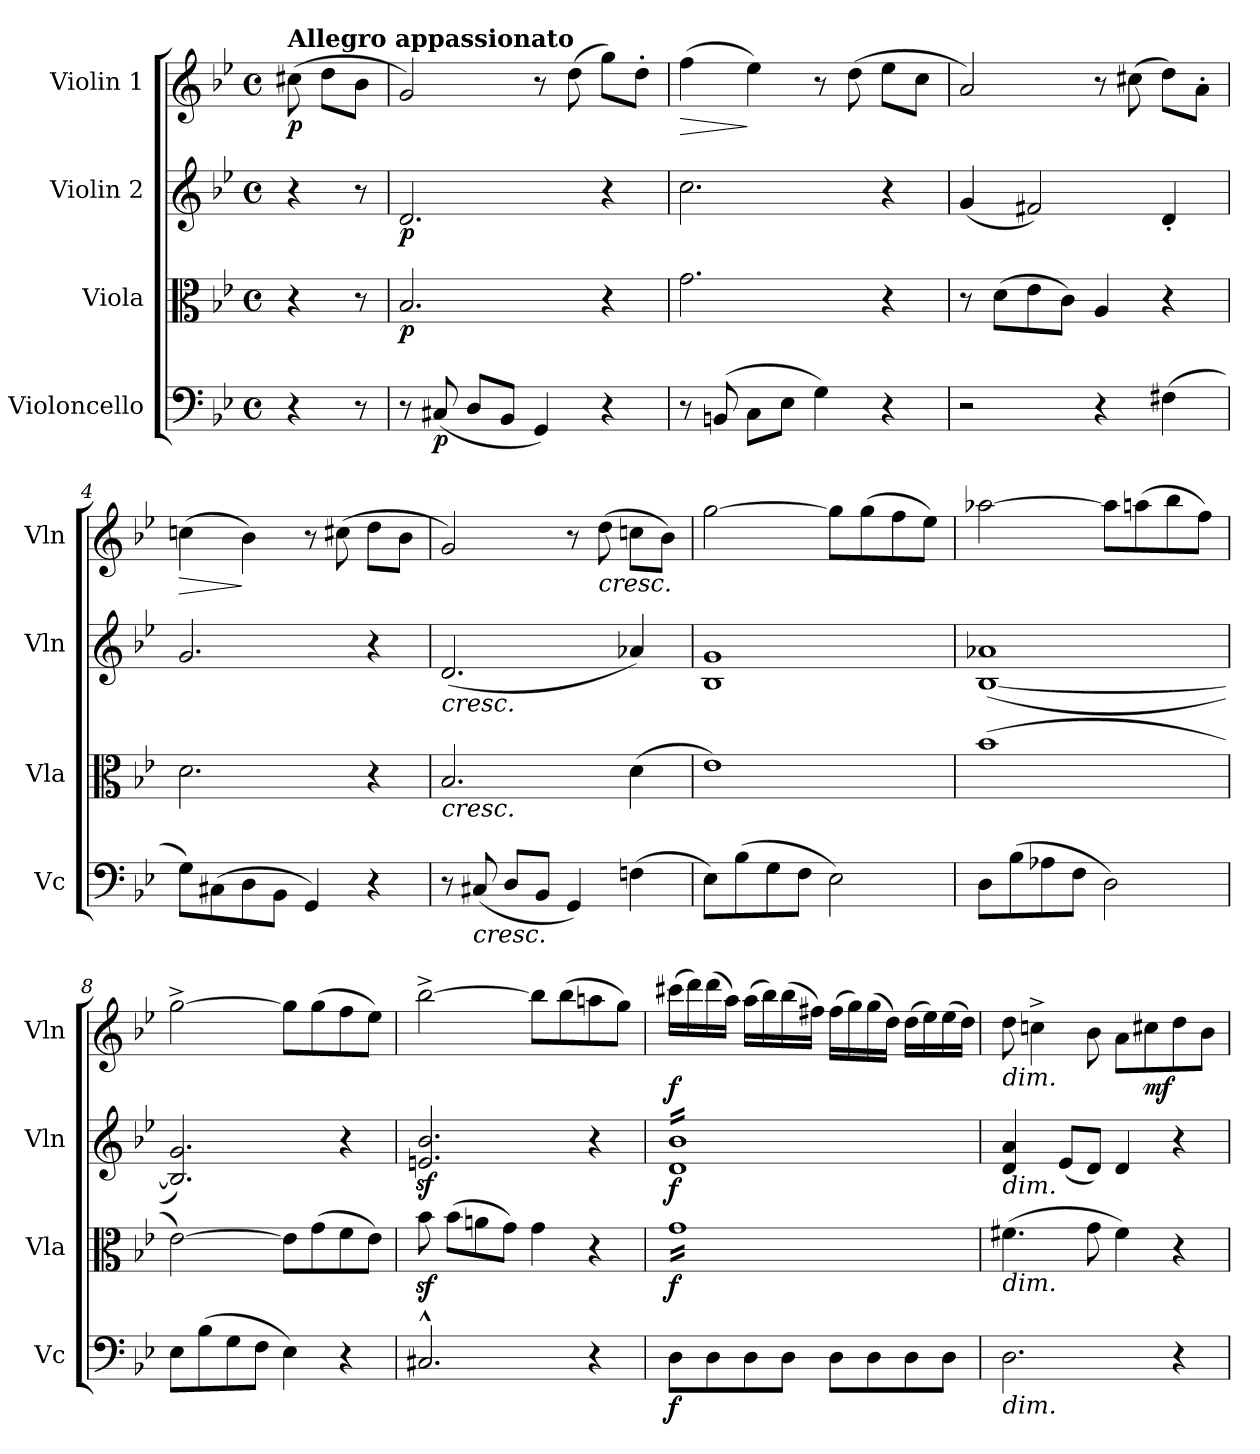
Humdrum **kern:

**kern	**dynam	**kern	**dynam	**kern	**dynam	**kern	**dynam
*part4	*part4	*part3	*part3	*part2	*part2	*part1	*part1
*staff4	*staff4	*staff3	*staff3	*staff2	*staff2	*staff1	*staff1
*I"Violoncello	*	*I"Viola	*	*I"Violin 2	*	*I"Violin 1	*
*I'Vc	*	*I'Vla	*	*I'Vln	*	*I'Vln	*
*clefF4	*	*clefC3	*	*clefG2	*	*clefG2	*
*k[b-e-]	*	*k[b-e-]	*	*k[b-e-]	*	*k[b-e-]	*
*M4/4	*	*M4/4	*	*M4/4	*	*M4/4	*
*met(c)	*	*met(c)	*	*met(c)	*	*met(c)	*
=	=	=	=	=	=	=	=
!	!	!	!	!	!	!LO:TX:a:B:t=Allegro appassionato	!
!	!	!	!	!	!	!	!LO:DY:b
4r	.	4r	.	4r	.	(>8cc#X\	p
.	.	.	.	.	.	8dd\L	.
8r	.	8r	.	8r	.	8b-\J	.
=1	=1	=1	=1	=1	=1	=1	=1
!	!	!	!LO:DY:b	!	!LO:DY:b	!	!
8r	.	2.B-/	p	2.d/	p	2g/)	.
!	!LO:DY:b	!	!	!	!	!	!
(<8C#X/	p	.	.	.	.	.	.
8D/L	.	.	.	.	.	.	.
8BB-/J	.	.	.	.	.	.	.
4GG/)	.	.	.	.	.	8r	.
.	.	.	.	.	.	(>8dd\	.
4r	.	4r	.	4r	.	8gg\L)	.
.	.	.	.	.	.	8dd'\J	.
=2	=2	=2	=2	=2	=2	=2	=2
!	!	!	!	!	!	!	!LO:HP:b
8r	.	2.g\	.	2.cc\	.	(>4ff\	>
(>8BBn/	.	.	.	.	.	.	.
8C\L	.	.	.	.	.	4ee-\)	]
8E-\J	.	.	.	.	.	.	.
4G\)	.	.	.	.	.	8r	.
.	.	.	.	.	.	(>8dd\	.
4r	.	4r	.	4r	.	8ee-\L	.
.	.	.	.	.	.	8cc\J	.
=3	=3	=3	=3	=3	=3	=3	=3
2r	.	8r	.	(<4g/	.	2a/)	.
.	.	(>8d\L	.	.	.	.	.
.	.	8e-\	.	2f#X/)	.	.	.
.	.	8c\J)	.	.	.	.	.
4r	.	4A/	.	.	.	8r	.
.	.	.	.	.	.	(>8cc#X\	.
(>4F#X\	.	4r	.	4d'/	.	8dd\L)	.
.	.	.	.	.	.	8a'\J	.
=4	=4	=4	=4	=4	=4	=4	=4
!	!	!	!	!	!	!	!LO:HP:b
8G\L)	.	2.d\	.	2.g/	.	(>4ccn\	>
(>8C#X\	.	.	.	.	.	.	.
8D\	.	.	.	.	.	4b-\)	]
8BB-\J	.	.	.	.	.	.	.
4GG/)	.	.	.	.	.	8r	.
.	.	.	.	.	.	(>8cc#X\	.
4r	.	4r	.	4r	.	8dd\L	.
.	.	.	.	.	.	8b-\J	.
=5	=5	=5	=5	=5	=5	=5	=5
!	!	!	!	!LO:TX:b:i:t=cresc.	!	!	!
!	!	!LO:TX:b:i:t=cresc.	!	!	!	!	!
8r	.	2.B-/	.	(<2.d/	.	2g/)	.
!LO:TX:b:i:t=cresc.	!	!	!	!	!	!	!
(<8C#X/	.	.	.	.	.	.	.
8D/L	.	.	.	.	.	.	.
8BB-/J	.	.	.	.	.	.	.
4GG/)	.	.	.	.	.	8r	.
!	!	!	!	!	!	!LO:TX:b:i:t=cresc.	!
.	.	.	.	.	.	(>8dd\	.
(>4Fn\	.	(>4d\	.	4a-X/)	.	8ccn\L	.
.	.	.	.	.	.	8b-\J)	.
=6	=6	=6	=6	=6	=6	=6	=6
8E-\L)	.	1e-)	.	1B- 1g	.	[2gg\	.
(>8B-\	.	.	.	.	.	.	.
8G\	.	.	.	.	.	.	.
8F\J	.	.	.	.	.	.	.
2E-\)	.	.	.	.	.	8gg\L]	.
.	.	.	.	.	.	(>8gg\	.
.	.	.	.	.	.	8ff\	.
.	.	.	.	.	.	8ee-\J)	.
=7	=7	=7	=7	=7	=7	=7	=7
8D\L	.	(>1b-	.	(>[1B- 1a-X	.	[2aa-X\	.
(>8B-\	.	.	.	.	.	.	.
8A-X\	.	.	.	.	.	.	.
8F\J	.	.	.	.	.	.	.
2D\)	.	.	.	.	.	8aa-\L]	.
.	.	.	.	.	.	(>8aan\	.
.	.	.	.	.	.	8bb-\	.
.	.	.	.	.	.	8ff\J)	.
!!LO:LB:g=z
=8	=8	=8	=8	=8	=8	=8	=8
8E-\L	.	[2e-\)	.	2.B-/] 2.g/)	.	[2gg^\	.
(>8B-\	.	.	.	.	.	.	.
8G\	.	.	.	.	.	.	.
8F\J	.	.	.	.	.	.	.
4E-\)	.	8e-\L]	.	.	.	8gg\L]	.
.	.	(>8g\	.	.	.	(>8gg\	.
4r	.	8f\	.	4r	.	8ff\	.
.	.	8e-\J)	.	.	.	8ee-\J)	.
=9	=9	=9	=9	=9	=9	=9	=9
2.C#X^^/	.	8b-z<\	.	2.en/z< 2.b-/z<	.	[2bb-^\	.
.	.	(>8b-\L	.	.	.	.	.
.	.	8an\	.	.	.	.	.
.	.	8g\J)	.	.	.	.	.
.	.	4g\	.	.	.	8bb-\L]	.
.	.	.	.	.	.	(>8bb-\	.
4r	.	4r	.	4r	.	8aan\	.
.	.	.	.	.	.	8gg\J)	.
=10	=10	=10	=10	=10	=10	=10	=10
!	!LO:DY:b	!	!LO:DY:b	!	!LO:DY:b	!	!LO:DY:b
*	*	*tremolo	*	*	*	*	*
*	*	*	*	*tremolo	*	*	*
8D\L	f	16gLL	f	16d 16b-LL	f	(>16ccc#X\LL	f
.	.	16g	.	16d 16b-	.	16ddd\)	.
8D\	.	16g	.	16d 16b-	.	(>16ddd\	.
.	.	16g	.	16d 16b-	.	16aa\JJ)	.
8D\	.	16g	.	16d 16b-	.	(>16aa\LL	.
.	.	16g	.	16d 16b-	.	16bb-\)	.
8D\J	.	16g	.	16d 16b-	.	(>16bb-\	.
.	.	16g	.	16d 16b-	.	16ff#X\JJ)	.
8D\L	.	16g	.	16d 16b-	.	(>16ff#\LL	.
.	.	16g	.	16d 16b-	.	16gg\)	.
8D\	.	16g	.	16d 16b-	.	(>16gg\	.
.	.	16g	.	16d 16b-	.	16dd\JJ)	.
8D\	.	16g	.	16d 16b-	.	(>16dd\LL	.
.	.	16g	.	16d 16b-	.	16ee-\)	.
8D\J	.	16g	.	16d 16b-	.	(>16ee-\	.
.	.	16gJJ	.	16d 16b-JJ	.	16dd\JJ)	.
*	*	*	*	*Xtremolo	*	*	*
*	*	*Xtremolo	*	*	*	*	*
=11	=11	=11	=11	=11	=11	=11	=11
!	!	!	!	!	!	!LO:TX:b:i:t=dim.	!
!	!	!	!	!LO:TX:b:i:t=dim.	!	!	!
!	!	!LO:TX:b:i:t=dim.	!	!	!	!	!
!LO:TX:b:i:t=dim.	!	!	!	!	!	!	!
2.D\	.	(>4.f#X\	.	4d/ 4a/	.	8dd\	.
.	.	.	.	.	.	4ccn^\	.
.	.	.	.	(<8e-/L	.	.	.
.	.	8g\	.	8d/J)	.	8b-\	.
.	.	4f#\)	.	4d/	.	8a\L	.
!	!	!	!	!	!	!	!LO:DY:b
.	.	.	.	.	.	8cc#X\	mf
4r	.	4r	.	4r	.	8dd\	.
.	.	.	.	.	.	8b-\J	.
=	=	=	=	=	=	=	=
*-	*-	*-	*-	*-	*-	*-	*-
